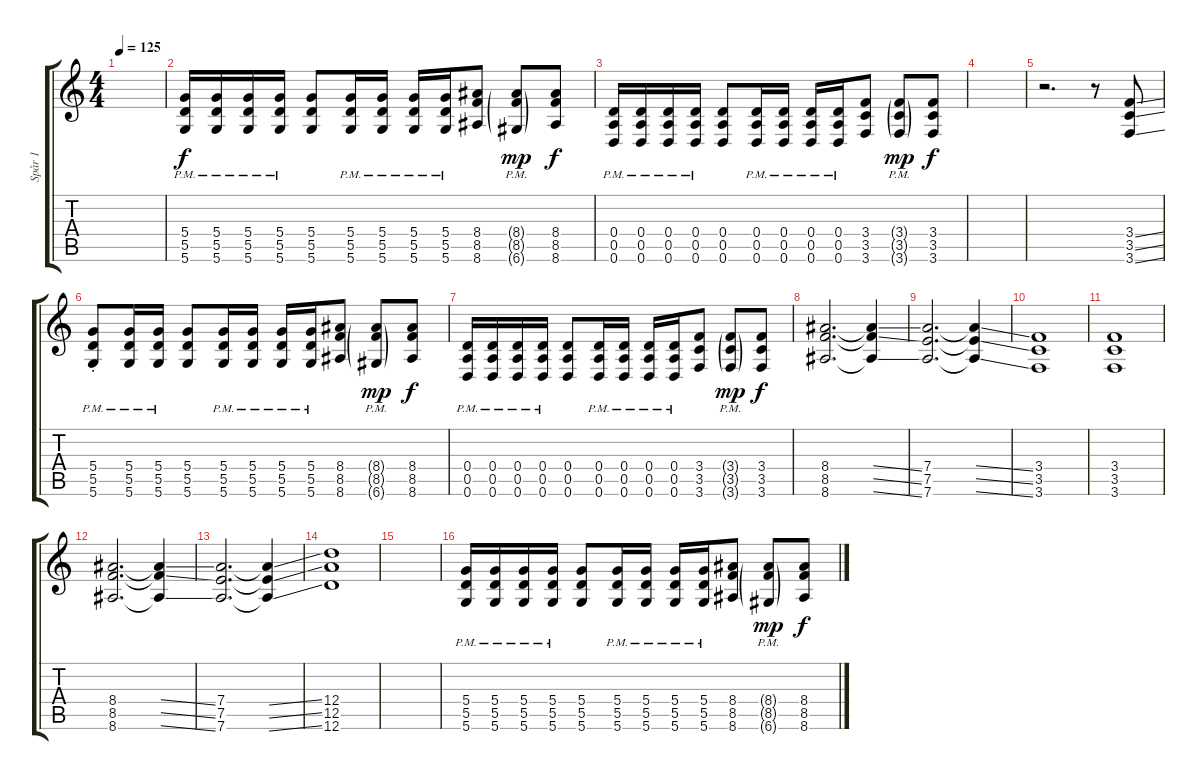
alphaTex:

\track ("Spår 1" "Spår 1") {instrument distortionguitar}
\staff {score tabs}
\tuning (E4 B3 G3 D3 A2 D2) {hide}
\ts (4 4)
\tempo 125
\clef g2
\ks c
|
(5.4{pm} 5.5{pm} 5.6{pm}).16 (5.4{pm} 5.5{pm} 5.6{pm}).16 (5.4{pm} 5.5{pm} 5.6{pm}).16 (5.4{pm} 5.5{pm} 5.6{pm}).16 (5.4 5.5 5.6).8 (5.4{pm} 5.5{pm} 5.6{pm}).16 (5.4{pm} 5.5{pm} 5.6{pm}).16 (5.4{pm} 5.5{pm} 5.6{pm}).16 (5.4{pm} 5.5{pm} 5.6{pm}).16 (8.4 8.5 8.6).8 (8.4{g pm} 8.5{g pm} 6.6{g pm}).8{dy mp} (8.4 8.5 8.6).8{dy f} |
(0.4{pm} 0.5{pm} 0.6{pm}).16 (0.4{pm} 0.5{pm} 0.6{pm}).16 (0.4{pm} 0.5{pm} 0.6{pm}).16 (0.4{pm} 0.5{pm} 0.6{pm}).16 (0.4 0.5 0.6).8 (0.4{pm} 0.5{pm} 0.6{pm}).16 (0.4{pm} 0.5{pm} 0.6{pm}).16 (0.4{pm} 0.5{pm} 0.6{pm}).16 (0.4{pm} 0.5{pm} 0.6{pm}).16 (3.4 3.5 3.6).8 (3.4{g pm} 3.5{g pm} 3.6{g pm}).8{dy mp} (3.4 3.5 3.6).8{dy f} |
|
r.2{d} r.8 (3.4{ss} 3.5{ss} 3.6{ss}).8 |
(5.4{pm st} 5.5{pm st} 5.6{pm st}).8 (5.4{pm} 5.5{pm} 5.6{pm}).16 (5.4{pm} 5.5{pm} 5.6{pm}).16 (5.4 5.5 5.6).8 (5.4{pm} 5.5{pm} 5.6{pm}).16 (5.4{pm} 5.5{pm} 5.6{pm}).16 (5.4{pm} 5.5{pm} 5.6{pm}).16 (5.4{pm} 5.5{pm} 5.6{pm}).16 (8.4 8.5 8.6).8 (8.4{g pm} 8.5{g pm} 6.6{g pm}).8{dy mp} (8.4 8.5 8.6).8{dy f} |
(0.4{pm} 0.5{pm} 0.6{pm}).16 (0.4{pm} 0.5{pm} 0.6{pm}).16 (0.4{pm} 0.5{pm} 0.6{pm}).16 (0.4{pm} 0.5{pm} 0.6{pm}).16 (0.4 0.5 0.6).8 (0.4{pm} 0.5{pm} 0.6{pm}).16 (0.4{pm} 0.5{pm} 0.6{pm}).16 (0.4{pm} 0.5{pm} 0.6{pm}).16 (0.4{pm} 0.5{pm} 0.6{pm}).16 (3.4 3.5 3.6).8 (3.4{g pm} 3.5{g pm} 3.6{g pm}).8{dy mp} (3.4 3.5 3.6).8{dy f} |
(8.4 8.5 8.6).2{d} (8.4{ss t} 8.5{ss t} 8.6{ss t}).4 |
(7.4 7.5 7.6).2{d} (7.4{ss t} 7.5{ss t} 7.6{ss t}).4 |
(3.4 3.5 3.6).1 |
(3.4 3.5 3.6).1 |
(8.4 8.5 8.6).2{d} (8.4{ss t} 8.5{ss t} 8.6{ss t}).4 |
(7.4 7.5 7.6).2{d} (7.4{ss t} 7.5{ss t} 7.6{ss t}).4 |
(12.4 12.5 12.6).1 |
|
(5.4{pm} 5.5{pm} 5.6{pm}).16 (5.4{pm} 5.5{pm} 5.6{pm}).16 (5.4{pm} 5.5{pm} 5.6{pm}).16 (5.4{pm} 5.5{pm} 5.6{pm}).16 (5.4 5.5 5.6).8 (5.4{pm} 5.5{pm} 5.6{pm}).16 (5.4{pm} 5.5{pm} 5.6{pm}).16 (5.4{pm} 5.5{pm} 5.6{pm}).16 (5.4{pm} 5.5{pm} 5.6{pm}).16 (8.4 8.5 8.6).8 (8.4{g pm} 8.5{g pm} 6.6{g pm}).8{dy mp} (8.4 8.5 8.6).8{dy f}
